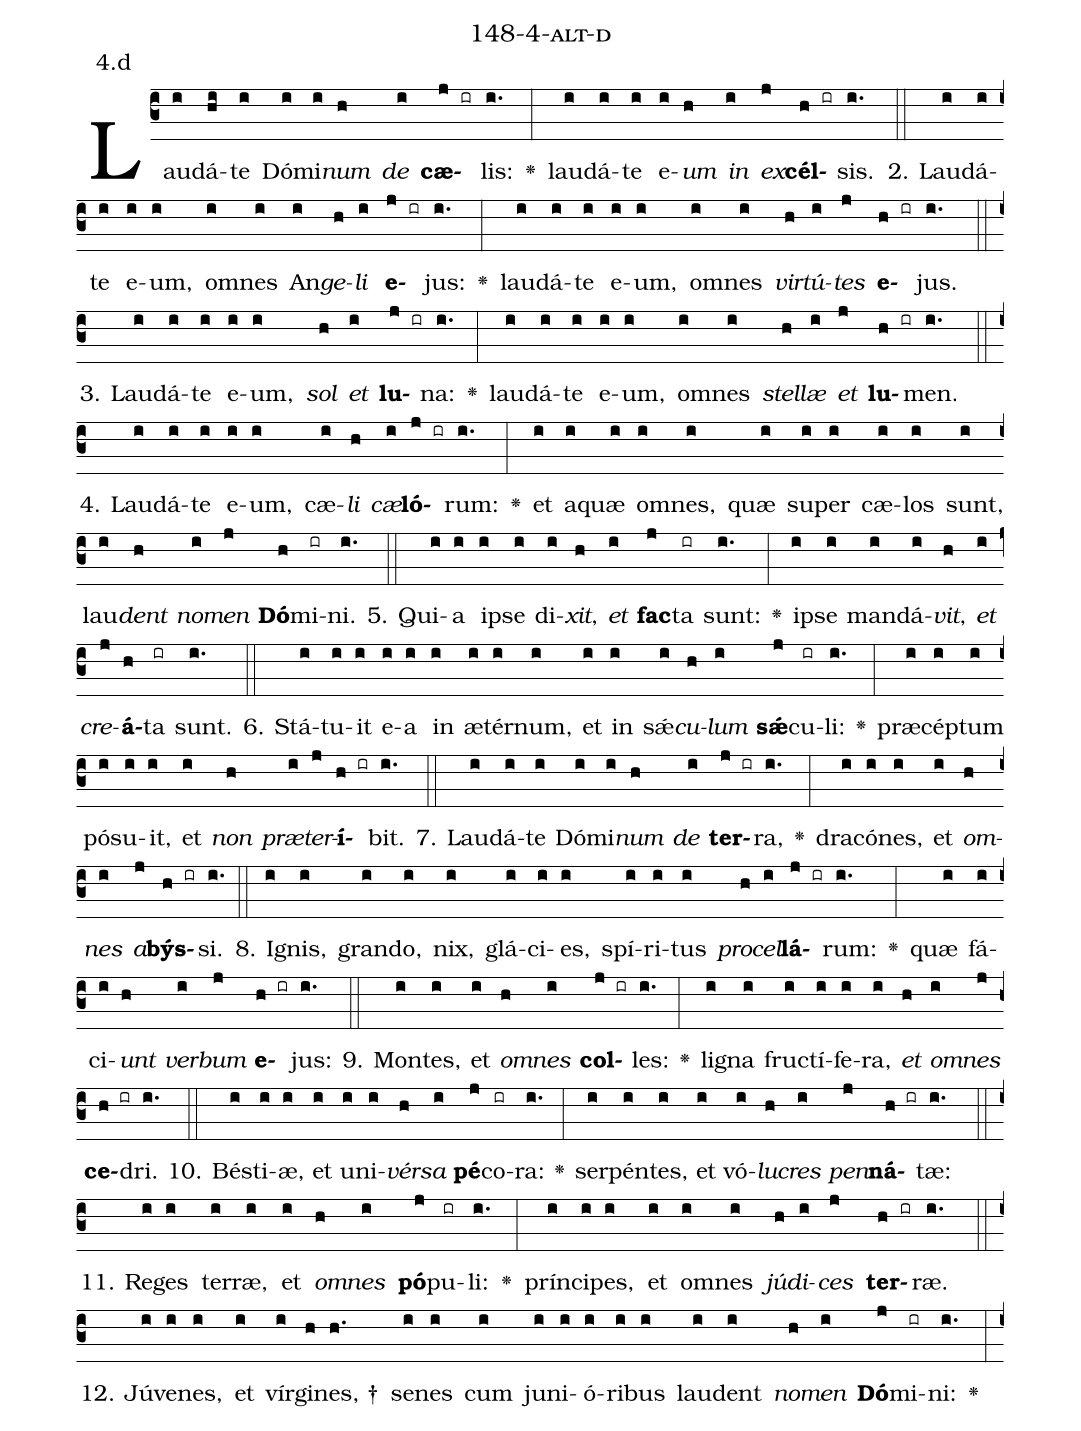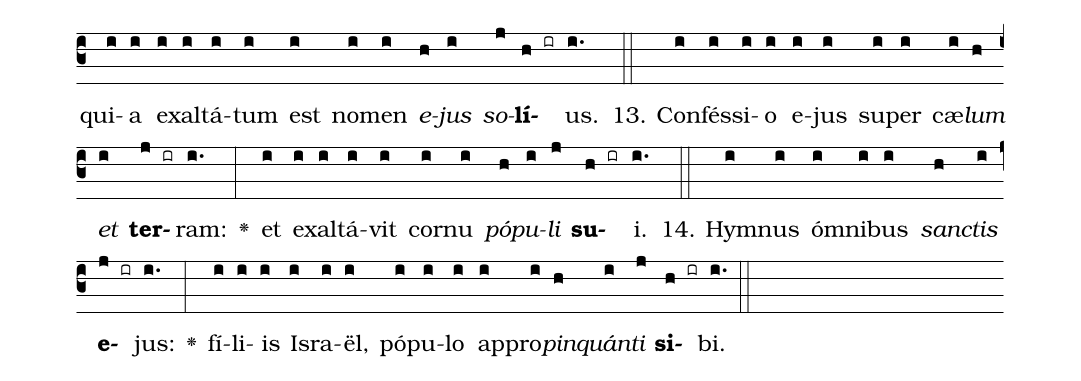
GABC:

name: 148-4-alt-d;
annotation: 4.d;
%%
(c3)Lau(i)dá(hi)te(i) Dó(i)mi(i)<i>num</i>(h) <i>de</i>(i) <b>cæ</b>(j ir)lis:(i.) <v>\greheightstar</v>(:) lau(i)dá(i)te(i) e(i)<i>um</i>(h) <i>in</i>(i) <i>ex</i>(j)<b>cél</b>(h ir)sis.(i.) (::)
2. Lau(i)dá(i)te(i) e(i)um,(i) om(i)nes(i) An(i)<i>ge</i>(h)<i>li</i>(i) <b>e</b>(j ir)jus:(i.) <v>\greheightstar</v>(:) lau(i)dá(i)te(i) e(i)um,(i) om(i)nes(i) <i>vir</i>(h)<i>tú</i>(i)<i>tes</i>(j) <b>e</b>(h ir)jus.(i.) (::)
3. Lau(i)dá(i)te(i) e(i)um,(i) <i>sol</i>(h) <i>et</i>(i) <b>lu</b>(j ir)na:(i.) <v>\greheightstar</v>(:) lau(i)dá(i)te(i) e(i)um,(i) om(i)nes(i) <i>stel</i>(h)<i>læ</i>(i) <i>et</i>(j) <b>lu</b>(h ir)men.(i.) (::)
4. Lau(i)dá(i)te(i) e(i)um,(i) cæ(i)<i>li</i>(h) <i>cæ</i>(i)<b>ló</b>(j ir)rum:(i.) <v>\greheightstar</v>(:) et(i) a(i)quæ(i) om(i)nes,(i) quæ(i) su(i)per(i) cæ(i)los(i) sunt,(i) lau(i)<i>dent</i>(h) <i>no</i>(i)<i>men</i>(j) <b>Dó</b>(h)mi(ir)ni.(i.) (::)
5. Qui(i)a(i) ip(i)se(i) di(i)<i>xit</i>,(h) <i>et</i>(i) <b>fac</b>(j)ta(ir) sunt:(i.) <v>\greheightstar</v>(:) ip(i)se(i) man(i)dá(i)<i>vit</i>,(h) <i>et</i>(i) <i>cre</i>(j)<b>á</b>(h)ta(ir) sunt.(i.) (::)
6. Stá(i)tu(i)it(i) e(i)a(i) in(i) æ(i)tér(i)num,(i) et(i) in(i) sǽ(i)<i>cu</i>(h)<i>lum</i>(i) <b>sǽ</b>(j)cu(ir)li:(i.) <v>\greheightstar</v>(:) præ(i)cép(i)tum(i) pó(i)su(i)it,(i) et(i) <i>non</i>(h) <i>præ</i>(i)<i>ter</i>(j)<b>í</b>(h ir)bit.(i.) (::)
7. Lau(i)dá(i)te(i) Dó(i)mi(i)<i>num</i>(h) <i>de</i>(i) <b>ter</b>(j ir)ra,(i.) <v>\greheightstar</v>(:) dra(i)có(i)nes,(i) et(i) <i>om</i>(h)<i>nes</i>(i) <i>a</i>(j)<b>býs</b>(h ir)si.(i.) (::)
8. I(i)gnis,(i) gran(i)do,(i) nix,(i) glá(i)ci(i)es,(i) spí(i)ri(i)tus(i) <i>pro</i>(h)<i>cel</i>(i)<b>lá</b>(j ir)rum:(i.) <v>\greheightstar</v>(:) quæ(i) fá(i)ci(i)<i>unt</i>(h) <i>ver</i>(i)<i>bum</i>(j) <b>e</b>(h ir)jus:(i.) (::)
9. Mon(i)tes,(i) et(i) <i>om</i>(h)<i>nes</i>(i) <b>col</b>(j ir)les:(i.) <v>\greheightstar</v>(:) li(i)gna(i) fruc(i)tí(i)fe(i)ra,(i) <i>et</i>(h) <i>om</i>(i)<i>nes</i>(j) <b>ce</b>(h ir)dri.(i.) (::)
10. Bés(i)ti(i)æ,(i) et(i) u(i)ni(i)<i>vér</i>(h)<i>sa</i>(i) <b>pé</b>(j)co(ir)ra:(i.) <v>\greheightstar</v>(:) ser(i)pén(i)tes,(i) et(i) vó(i)<i>lu</i>(h)<i>cres</i>(i) <i>pen</i>(j)<b>ná</b>(h ir)tæ:(i.) (::)
11. Re(i)ges(i) ter(i)ræ,(i) et(i) <i>om</i>(h)<i>nes</i>(i) <b>pó</b>(j)pu(ir)li:(i.) <v>\greheightstar</v>(:) prín(i)ci(i)pes,(i) et(i) om(i)nes(i) <i>jú</i>(h)<i>di</i>(i)<i>ces</i>(j) <b>ter</b>(h ir)ræ.(i.) (::)
12. Jú(i)ve(i)nes,(i) et(i) vír(i)gi(h)nes, †(h.) se(i)nes(i) cum(i) ju(i)ni(i)ó(i)ri(i)bus(i) lau(i)dent(i) <i>no</i>(h)<i>men</i>(i) <b>Dó</b>(j)mi(ir)ni:(i.) <v>\greheightstar</v>(:) qui(i)a(i) ex(i)al(i)tá(i)tum(i) est(i) no(i)men(i) <i>e</i>(h)<i>jus</i>(i) <i>so</i>(j)<b>lí</b>(h ir)us.(i.) (::)
13. Con(i)fés(i)si(i)o(i) e(i)jus(i) su(i)per(i) cæ(i)<i>lum</i>(h) <i>et</i>(i) <b>ter</b>(j ir)ram:(i.) <v>\greheightstar</v>(:) et(i) ex(i)al(i)tá(i)vit(i) cor(i)nu(i) <i>pó</i>(h)<i>pu</i>(i)<i>li</i>(j) <b>su</b>(h ir)i.(i.) (::)
14. Hym(i)nus(i) óm(i)ni(i)bus(i) <i>sanc</i>(h)<i>tis</i>(i) <b>e</b>(j ir)jus:(i.) <v>\greheightstar</v>(:) fí(i)li(i)is(i) Is(i)ra(i)ël,(i) pó(i)pu(i)lo(i) ap(i)pro(i)<i>pin</i>(h)<i>quán</i>(i)<i>ti</i>(j) <b>si</b>(h ir)bi.(i.) (::)
